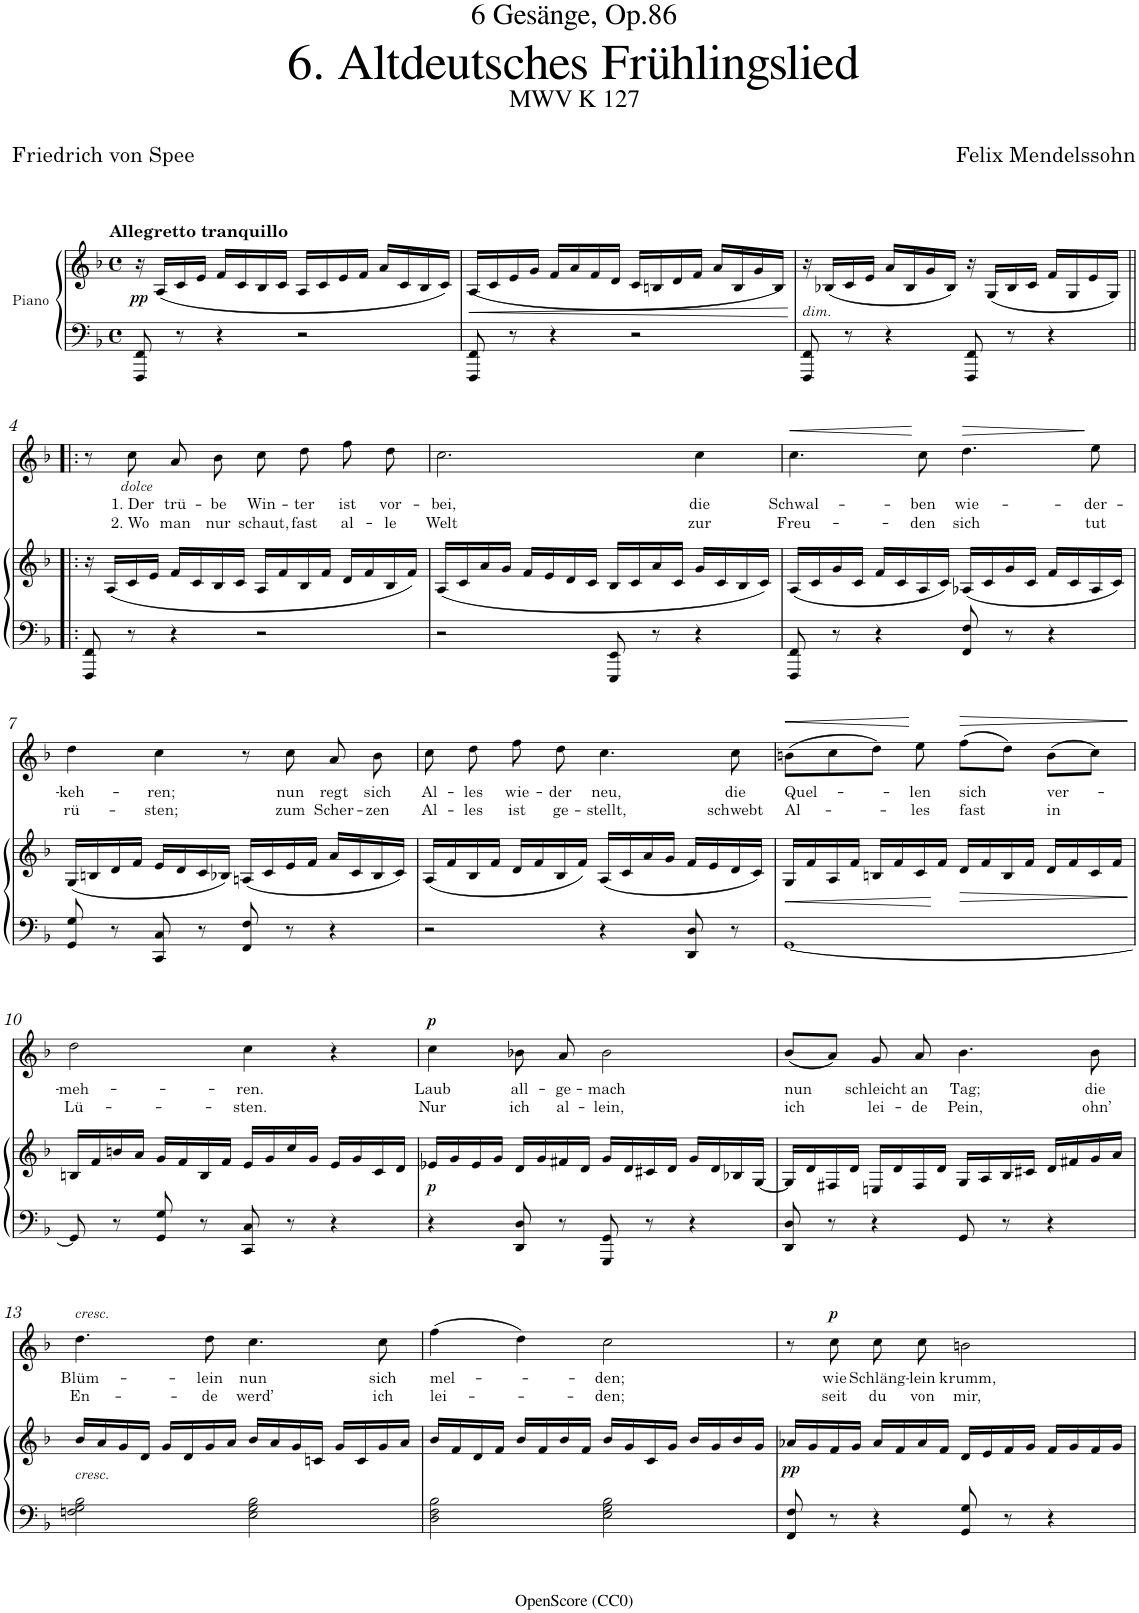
**kern	**kern	**dynam	**kern	**text	**text	**dynam
*part2	*part2	*part2	*part1	*part1	*part1	*part1
*staff3	*staff2	*staff2/3	*staff1	*staff1	*staff1	*staff1
*I"Piano	*	*	*I"Voice	*	*	*
*I'Pno	*	*	*	*	*	*
*clefF4	*clefG2	*	*clefG2	*	*	*
*k[b-]	*k[b-]	*	*k[b-]	*	*	*
*M4/4	*M4/4	*	*M4/4	*	*	*
*met(c)	*met(c)	*	*met(c)	*	*	*
=1	=1	=1	=1	=1	=1	=1
!	!	!	!LO:TX:a:B:t=Allegretto tranquillo	!	!	!
!	!	!LO:DY:b	!	!	!	!
8FFF/ 8FF/	16r	pp	1r	.	.	.
.	(16A/LL	.	.	.	.	.
8r	16c/	.	.	.	.	.
.	16e/JJ	.	.	.	.	.
4r	16f/LL	.	.	.	.	.
.	16c/	.	.	.	.	.
.	16B-/	.	.	.	.	.
.	16c/JJ	.	.	.	.	.
2r	16A/LL	.	.	.	.	.
.	16c/	.	.	.	.	.
.	16e/	.	.	.	.	.
.	16f/JJ	.	.	.	.	.
.	16a/LL	.	.	.	.	.
.	16c/	.	.	.	.	.
.	16B-/	.	.	.	.	.
.	16c/JJ)	.	.	.	.	.
=2	=2	=2	=2	=2	=2	=2
!	!	!LO:HP:b	!	!	!	!
8FFF/ 8FF/	(16A/LL	<	1r	.	.	.
.	16c/	.	.	.	.	.
8r	16e/	.	.	.	.	.
.	16g/JJ	.	.	.	.	.
4r	16f/LL	.	.	.	.	.
.	16a/	.	.	.	.	.
.	16f/	.	.	.	.	.
.	16d/JJ	.	.	.	.	.
2r	16c/LL	.	.	.	.	.
.	16Bn/	.	.	.	.	.
.	16d/	.	.	.	.	.
.	16f/JJ	.	.	.	.	.
.	16a/LL	.	.	.	.	.
.	16B/	.	.	.	.	.
.	16g/	.	.	.	.	.
.	16B/JJ)	.	.	.	.	.
.	.	[	.	.	.	.
=3	=3	=3	=3	=3	=3	=3
!	!LO:TX:b:i:t=dim.	!	!	!	!	!
8FFF/ 8FF/	16r	.	1r	.	.	.
.	(16B-X/LL	.	.	.	.	.
8r	16c/	.	.	.	.	.
.	16e/JJ	.	.	.	.	.
4r	16a/LL	.	.	.	.	.
.	16B-/	.	.	.	.	.
.	16g/	.	.	.	.	.
.	16B-/JJ)	.	.	.	.	.
8FFF/ 8FF/	16r	.	.	.	.	.
.	(16G/LL	.	.	.	.	.
8r	16B-/	.	.	.	.	.
.	16c/JJ	.	.	.	.	.
4r	16f/LL	.	.	.	.	.
.	16G/	.	.	.	.	.
.	16e/	.	.	.	.	.
.	16G/JJ)	.	.	.	.	.
!!LO:LB:g=z
=4!|:	=4!|:	=4!|:	=4!|:	=4!|:	=4!|:	=4!|:
8FFF/ 8FF/	16r	.	8r	.	.	.
.	(16A/LL	.	.	.	.	.
!	!	!	!LO:TX:b:i:t=dolce	!	!	!
!	!	!	!	!LO:LY:b	!LO:LY:b	!
8r	16c/	.	8cc\	1. Der	2. Wo	.
.	16e/JJ	.	.	.	.	.
!	!	!	!	!LO:LY:b	!LO:LY:b	!
4r	16f/LL	.	8a/	trü-	man	.
.	16c/	.	.	.	.	.
!	!	!	!	!LO:LY:b	!LO:LY:b	!
.	16B-/	.	8b-\	-be	nur	.
.	16c/JJ	.	.	.	.	.
!	!	!	!	!LO:LY:b	!LO:LY:b	!
2r	16A/LL	.	8cc\	Win-	schaut,	.
.	16f/	.	.	.	.	.
!	!	!	!	!LO:LY:b	!LO:LY:b	!
.	16B-/	.	8dd\	-ter	fast	.
.	16f/JJ	.	.	.	.	.
!	!	!	!	!LO:LY:b	!LO:LY:b	!
.	16d/LL	.	8ff\	ist	al-	.
.	16f/	.	.	.	.	.
!	!	!	!	!LO:LY:b	!LO:LY:b	!
.	16B-/	.	8dd\	vor-	-le	.
.	16f/JJ)	.	.	.	.	.
=5	=5	=5	=5	=5	=5	=5
!	!	!	!	!LO:LY:b	!LO:LY:b	!
2r	(16A/LL	.	2.cc\	-bei,	Welt	.
.	16c/	.	.	.	.	.
.	16a/	.	.	.	.	.
.	16g/JJ	.	.	.	.	.
.	16f/LL	.	.	.	.	.
.	16e/	.	.	.	.	.
.	16d/	.	.	.	.	.
.	16c/JJ	.	.	.	.	.
8EEE/ 8EE/	16B-/LL	.	.	.	.	.
.	16c/	.	.	.	.	.
8r	16a/	.	.	.	.	.
.	16c/JJ	.	.	.	.	.
!	!	!	!	!LO:LY:b	!LO:LY:b	!
4r	16g/LL	.	4cc\	die	zur	.
.	16c/	.	.	.	.	.
.	16B-/	.	.	.	.	.
.	16c/JJ)	.	.	.	.	.
=6	=6	=6	=6	=6	=6	=6
!	!	!	!	!LO:LY:b	!LO:LY:b	!LO:HP:b
8FFF/ 8FF/	(16A/LL	.	4.cc\	Schwal-	Freu-	<
.	16c/	.	.	.	.	.
8r	16g/	.	.	.	.	.
.	16c/JJ	.	.	.	.	.
4r	16f/LL	.	.	.	.	.
.	16c/	.	.	.	.	.
!	!	!	!	!LO:LY:b	!LO:LY:b	!
.	16A/	.	8cc\	-ben	-den	[
.	16c/JJ)	.	.	.	.	.
!	!	!	!	!LO:LY:b	!LO:LY:b	!LO:HP:b
8FF/ 8F/	(16A-X/LL	.	4.dd\	wie-	sich	>
.	16c/	.	.	.	.	.
8r	16g/	.	.	.	.	.
.	16c/JJ	.	.	.	.	.
4r	16f/LL	.	.	.	.	.
.	16c/	.	.	.	.	.
!	!	!	!	!LO:LY:b	!LO:LY:b	!
.	16A-/	.	8ee\	-der-	tut	]
.	16c/JJ)	.	.	.	.	.
!!LO:LB:g=z
=7	=7	=7	=7	=7	=7	=7
!	!	!	!	!LO:LY:b	!LO:LY:b	!
8GG/ 8G/	(16G/LL	.	4dd\	-keh-	rü-	.
.	16Bn/	.	.	.	.	.
8r	16d/	.	.	.	.	.
.	16f/JJ	.	.	.	.	.
!	!	!	!	!LO:LY:b	!LO:LY:b	!
8CC/ 8C/	16e/LL	.	4cc\	-ren;	-sten;	.
.	16d/	.	.	.	.	.
8r	16c/	.	.	.	.	.
.	16B-X/JJ)	.	.	.	.	.
8FF/ 8F/	(16An/LL	.	8r	.	.	.
.	16c/	.	.	.	.	.
!	!	!	!	!LO:LY:b	!LO:LY:b	!
8r	16e/	.	8cc\	nun	zum	.
.	16f/JJ	.	.	.	.	.
!	!	!	!	!LO:LY:b	!LO:LY:b	!
4r	16a/LL	.	8a/	regt	Scher-	.
.	16c/	.	.	.	.	.
!	!	!	!	!LO:LY:b	!LO:LY:b	!
.	16B-/	.	8b-\	sich	-zen	.
.	16c/JJ)	.	.	.	.	.
=8	=8	=8	=8	=8	=8	=8
!	!	!	!	!LO:LY:b	!LO:LY:b	!
2r	(16A/LL	.	8cc\	Al-	Al-	.
.	16f/	.	.	.	.	.
!	!	!	!	!LO:LY:b	!LO:LY:b	!
.	16B-/	.	8dd\	-les	-les	.
.	16f/JJ	.	.	.	.	.
!	!	!	!	!LO:LY:b	!LO:LY:b	!
.	16d/LL	.	8ff\	wie-	ist	.
.	16f/	.	.	.	.	.
!	!	!	!	!LO:LY:b	!LO:LY:b	!
.	16B-/	.	8dd\	-der	ge-	.
.	16f/JJ)	.	.	.	.	.
!	!	!	!	!LO:LY:b	!LO:LY:b	!
4r	(16A/LL	.	4.cc\	neu,	-stellt,	.
.	16c/	.	.	.	.	.
.	16a/	.	.	.	.	.
.	16g/JJ	.	.	.	.	.
8DD/ 8D/	16f/LL	.	.	.	.	.
.	16e/	.	.	.	.	.
!	!	!	!	!LO:LY:b	!LO:LY:b	!
8r	16d/	.	8cc\	die	schwebt	.
.	16c/JJ)	.	.	.	.	.
=9	=9	=9	=9	=9	=9	=9
!	!	!LO:HP:b	!	!LO:LY:b	!LO:LY:b	!LO:HP:b
[1GG	16G/LL	<	(8bn\L	Quel-	Al-	<
.	16f/	.	.	.	.	.
.	16A/	.	8cc\	.	.	.
.	16f/JJ	.	.	.	.	.
.	16Bn/LL	.	8dd\J)	.	.	.
.	16f/	.	.	.	.	.
!	!	!	!	!LO:LY:b	!LO:LY:b	!
.	16c/	.	8ee\	-len	-les	[
.	16f/JJ	[	.	.	.	.
!	!	!LO:HP:b	!	!LO:LY:b	!LO:LY:b	!LO:HP:b
.	16d/LL	>	(8ff\L	sich	fast	>
.	16f/	.	.	.	.	.
.	16B/	.	8dd\J)	.	.	.
.	16f/JJ	.	.	.	.	.
!	!	!	!	!LO:LY:b	!LO:LY:b	!
.	16d/LL	.	(8b\L	ver-	in	.
.	16f/	.	.	.	.	.
.	16c/	.	8cc\J)	.	.	.
.	16f/JJ	.	.	.	.	.
.	.	]	.	.	.	]
!!LO:LB:g=z
=10	=10	=10	=10	=10	=10	=10
!	!	!	!	!LO:LY:b	!LO:LY:b	!
8GG/]	16Bn/LL	.	2dd\	-meh-	Lü-	.
.	16f/	.	.	.	.	.
8r	16bn/	.	.	.	.	.
.	16a/JJ	.	.	.	.	.
8GG/ 8G/	16g/LL	.	.	.	.	.
.	16f/	.	.	.	.	.
8r	16B/	.	.	.	.	.
.	16f/JJ	.	.	.	.	.
!	!	!	!	!LO:LY:b	!LO:LY:b	!
8CC/ 8C/	16e/LL	.	4cc\	-ren.	-sten.	.
.	16g/	.	.	.	.	.
8r	16cc/	.	.	.	.	.
.	16g/JJ	.	.	.	.	.
4r	16e/LL	.	4r	.	.	.
.	16g/	.	.	.	.	.
.	16c/	.	.	.	.	.
.	16d/JJ	.	.	.	.	.
=11	=11	=11	=11	=11	=11	=11
!	!	!LO:DY:b	!	!LO:LY:b	!LO:LY:b	!LO:DY:a
4r	16e-X/LL	p	4cc\	Laub	Nur	p
.	16g/	.	.	.	.	.
.	16e-/	.	.	.	.	.
.	16g/JJ	.	.	.	.	.
!	!	!	!	!LO:LY:b	!LO:LY:b	!
8DD/ 8D/	16d/LL	.	8b-X\	all-	ich	.
.	16g/	.	.	.	.	.
!	!	!	!	!LO:LY:b	!LO:LY:b	!
8r	16f#X/	.	8a/	-ge-	al-	.
.	16d/JJ	.	.	.	.	.
!	!	!	!	!LO:LY:b	!LO:LY:b	!
8GGG/ 8GG/	16g/LL	.	2b-\	-mach	-lein,	.
.	16d/	.	.	.	.	.
8r	16c#X/	.	.	.	.	.
.	16d/JJ	.	.	.	.	.
4r	16g/LL	.	.	.	.	.
.	16d/	.	.	.	.	.
.	16B-X/	.	.	.	.	.
.	[16G/JJ	.	.	.	.	.
=12	=12	=12	=12	=12	=12	=12
!	!	!	!	!LO:LY:b	!LO:LY:b	!
8DD/ 8D/	16G/LL]	.	(8b-/L	nun	ich	.
.	16d/	.	.	.	.	.
8r	16F#X/	.	8a/J)	.	.	.
.	16d/JJ	.	.	.	.	.
!	!	!	!	!LO:LY:b	!LO:LY:b	!
4r	16En/LL	.	8g/	schleicht	lei-	.
.	16d/	.	.	.	.	.
!	!	!	!	!LO:LY:b	!LO:LY:b	!
.	16F#/	.	8a/	an	-de	.
.	16d/JJ	.	.	.	.	.
!	!	!	!	!LO:LY:b	!LO:LY:b	!
8GG/	16G/LL	.	4.b-\	Tag;	Pein,	.
.	16A/	.	.	.	.	.
8r	16B-/	.	.	.	.	.
.	16c#X/JJ	.	.	.	.	.
4r	16d/LL	.	.	.	.	.
.	16f#X/	.	.	.	.	.
!	!	!	!	!LO:LY:b	!LO:LY:b	!
.	16g/	.	8b-\	die	ohn’	.
.	16a/JJ	.	.	.	.	.
!!LO:LB:g=z
=13	=13	=13	=13	=13	=13	=13
!	!	!	!LO:TX:a:i:t=cresc.	!	!	!
!	!LO:TX:b:i:t=cresc.	!	!	!	!	!
!	!	!	!	!LO:LY:b	!LO:LY:b	!
2Fn\ 2G\ 2B-\	16b-/LL	.	4.dd\	Blüm-	En-	.
.	16a/	.	.	.	.	.
.	16g/	.	.	.	.	.
.	16d/JJ	.	.	.	.	.
.	16g/LL	.	.	.	.	.
.	16d/	.	.	.	.	.
!	!	!	!	!LO:LY:b	!LO:LY:b	!
.	16g/	.	8dd\	-lein	-de	.
.	16a/JJ	.	.	.	.	.
!	!	!	!	!LO:LY:b	!LO:LY:b	!
2E\ 2G\ 2B-\	16b-/LL	.	4.cc\	nun	werd’	.
.	16a/	.	.	.	.	.
.	16g/	.	.	.	.	.
.	16cn/JJ	.	.	.	.	.
.	16g/LL	.	.	.	.	.
.	16c/	.	.	.	.	.
!	!	!	!	!LO:LY:b	!LO:LY:b	!
.	16g/	.	8cc\	sich	ich	.
.	16a/JJ	.	.	.	.	.
=14	=14	=14	=14	=14	=14	=14
!	!	!	!	!LO:LY:b	!LO:LY:b	!
2D\ 2F\ 2B-\	16b-/LL	.	(4ff\	mel-	lei-	.
.	16f/	.	.	.	.	.
.	16d/	.	.	.	.	.
.	16f/JJ	.	.	.	.	.
.	16b-/LL	.	4dd\)	.	.	.
.	16f/	.	.	.	.	.
.	16b-/	.	.	.	.	.
.	16f/JJ	.	.	.	.	.
!	!	!	!	!LO:LY:b	!LO:LY:b	!
2E\ 2G\ 2B-\	16b-/LL	.	2cc\	-den;	-den;	.
.	16g/	.	.	.	.	.
.	16c/	.	.	.	.	.
.	16g/JJ	.	.	.	.	.
.	16b-/LL	.	.	.	.	.
.	16g/	.	.	.	.	.
.	16b-/	.	.	.	.	.
.	16g/JJ	.	.	.	.	.
=15	=15	=15	=15	=15	=15	=15
!	!	!LO:DY:b	!	!	!	!
8FF/ 8F/	16a-X/LL	pp	8r	.	.	.
.	16g/	.	.	.	.	.
!	!	!	!	!LO:LY:b	!LO:LY:b	!LO:DY:a
8r	16f/	.	8cc\	wie	seit	p
.	16g/JJ	.	.	.	.	.
!	!	!	!	!LO:LY:b	!LO:LY:b	!
4r	16a-/LL	.	8cc\	Schläng-	du	.
.	16f/	.	.	.	.	.
!	!	!	!	!LO:LY:b	!LO:LY:b	!
.	16a-/	.	8cc\	-lein	von	.
.	16f/JJ	.	.	.	.	.
!	!	!	!	!LO:LY:b	!LO:LY:b	!
8GG/ 8G/	16d/LL	.	2bn\	krumm,	mir,	.
.	16e/	.	.	.	.	.
8r	16f/	.	.	.	.	.
.	16g/JJ	.	.	.	.	.
4r	16f/LL	.	.	.	.	.
.	16g/	.	.	.	.	.
.	16f/	.	.	.	.	.
.	16g/JJ	.	.	.	.	.
=	=	=	=	=	=	=
*-	*-	*-	*-	*-	*-	*-
